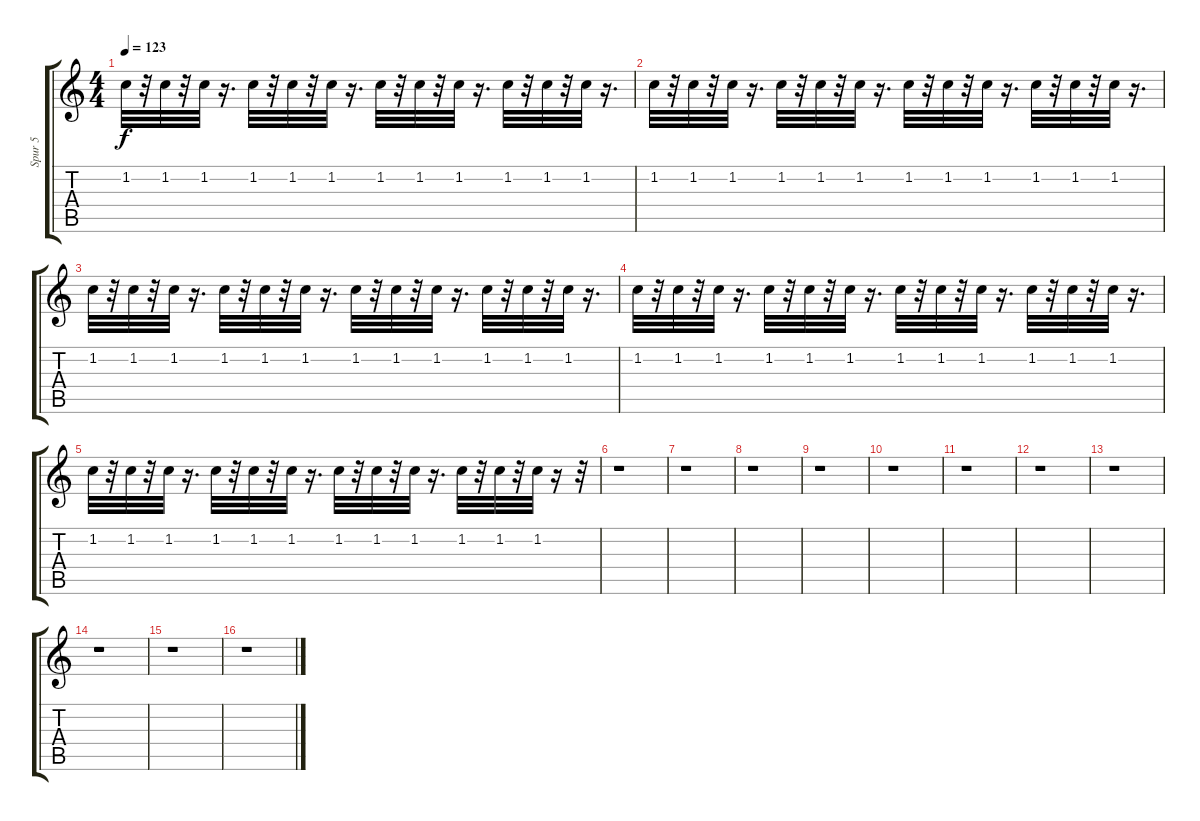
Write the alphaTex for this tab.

\track ("Spur 5" "Spur 5") {instrument synthbass1}
\staff {score tabs}
\tuning (E4 B3 G3 D3 A2 E2) {hide}
\ts (4 4)
\tempo 123
\clef g2
\ks c
1.2.32{dy f} r.32 1.2.32 r.32 1.2.32 r.16{d} 1.2.32 r.32 1.2.32 r.32 1.2.32 r.16{d} 1.2.32 r.32 1.2.32 r.32 1.2.32 r.16{d} 1.2.32 r.32 1.2.32 r.32 1.2.32 r.16{d} |
1.2.32 r.32 1.2.32 r.32 1.2.32 r.16{d} 1.2.32 r.32 1.2.32 r.32 1.2.32 r.16{d} 1.2.32 r.32 1.2.32 r.32 1.2.32 r.16{d} 1.2.32 r.32 1.2.32 r.32 1.2.32 r.16{d} |
1.2.32 r.32 1.2.32 r.32 1.2.32 r.16{d} 1.2.32 r.32 1.2.32 r.32 1.2.32 r.16{d} 1.2.32 r.32 1.2.32 r.32 1.2.32 r.16{d} 1.2.32 r.32 1.2.32 r.32 1.2.32 r.16{d} |
1.2.32 r.32 1.2.32 r.32 1.2.32 r.16{d} 1.2.32 r.32 1.2.32 r.32 1.2.32 r.16{d} 1.2.32 r.32 1.2.32 r.32 1.2.32 r.16{d} 1.2.32 r.32 1.2.32 r.32 1.2.32 r.16{d} |
1.2.32 r.32 1.2.32 r.32 1.2.32 r.16{d} 1.2.32 r.32 1.2.32 r.32 1.2.32 r.16{d} 1.2.32 r.32 1.2.32 r.32 1.2.32 r.16{d} 1.2.32 r.32 1.2.32 r.32 1.2.32 r.16 r.32 |
r.1 |
r.1 |
r.1 |
r.1 |
r.1 |
r.1 |
r.1 |
r.1 |
r.1 |
r.1 |
r.1
